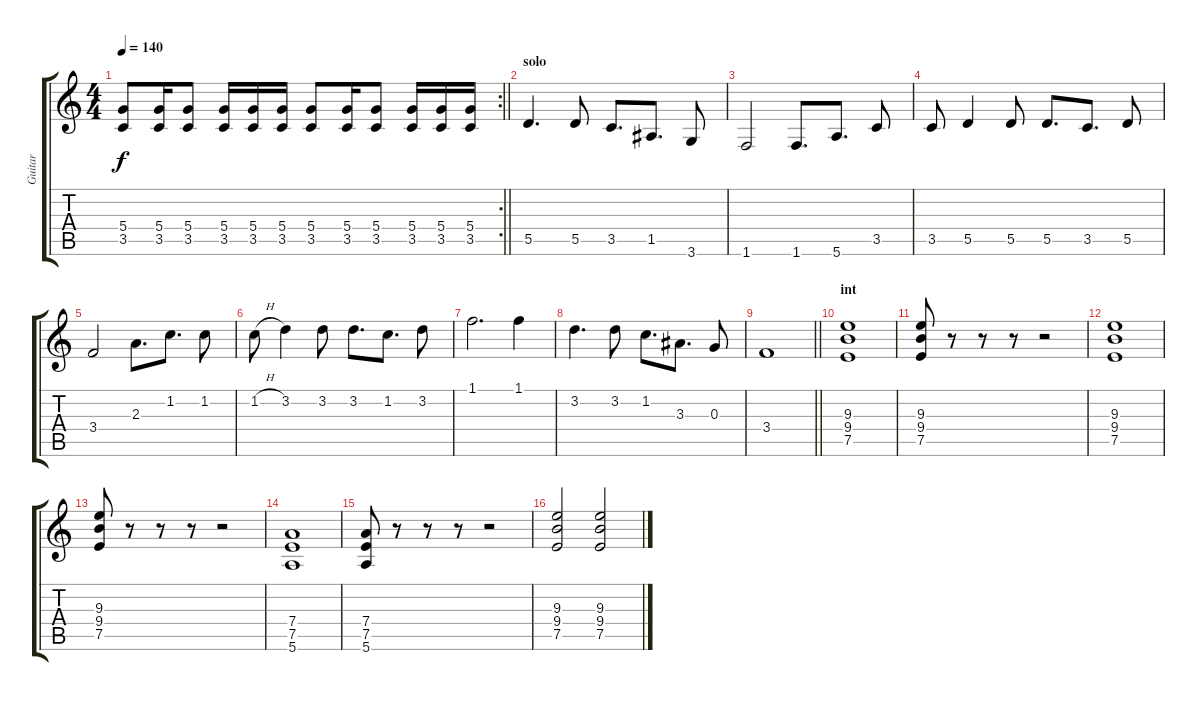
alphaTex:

\track ("Guitar" "Guitar") {instrument overdrivenguitar}
\staff {score tabs}
\tuning (E4 B3 G3 D3 A2 E2) {hide}
\rc 2
\ts (4 4)
\tempo 140
\clef g2
\barLineRight lightlight
\ks c
(5.4 3.5).8{dy f} (5.4 3.5).16 (5.4 3.5).8 (5.4 3.5).16 (5.4 3.5).16 (5.4 3.5).16 (5.4 3.5).8 (5.4 3.5).16 (5.4 3.5).8 (5.4 3.5).16 (5.4 3.5).16 (5.4 3.5).16 |
\section ("" "solo")
5.5.4{d} 5.5.8 3.5.8{d} 1.5.8{d} 3.6.8 |
1.6.2 1.6.8{d} 5.6.8{d} 3.5.8 |
3.5.8 5.5.4 5.5.8 5.5.8{d} 3.5.8{d} 5.5.8 |
3.4.2 2.3.8{d} 1.2.8{d} 1.2.8 |
1.2{h}.8 3.2.4 3.2.8 3.2.8{d} 1.2.8{d} 3.2.8 |
1.1.2{d} 1.1.4 |
3.2.4{d} 3.2.8 1.2.8{d} 3.3.8{d} 0.3.8 |
\barLineRight lightlight
3.4.1 |
\section ("" "int")
(9.3 9.4 7.5).1 |
(9.3 9.4 7.5).8 r.8 r.8 r.8 r.2 |
(9.3 9.4 7.5).1 |
(9.3 9.4 7.5).8 r.8 r.8 r.8 r.2 |
(7.4 7.5 5.6).1 |
(7.4 7.5 5.6).8 r.8 r.8 r.8 r.2 |
(9.3 9.4 7.5).2 (9.3 9.4 7.5).2
